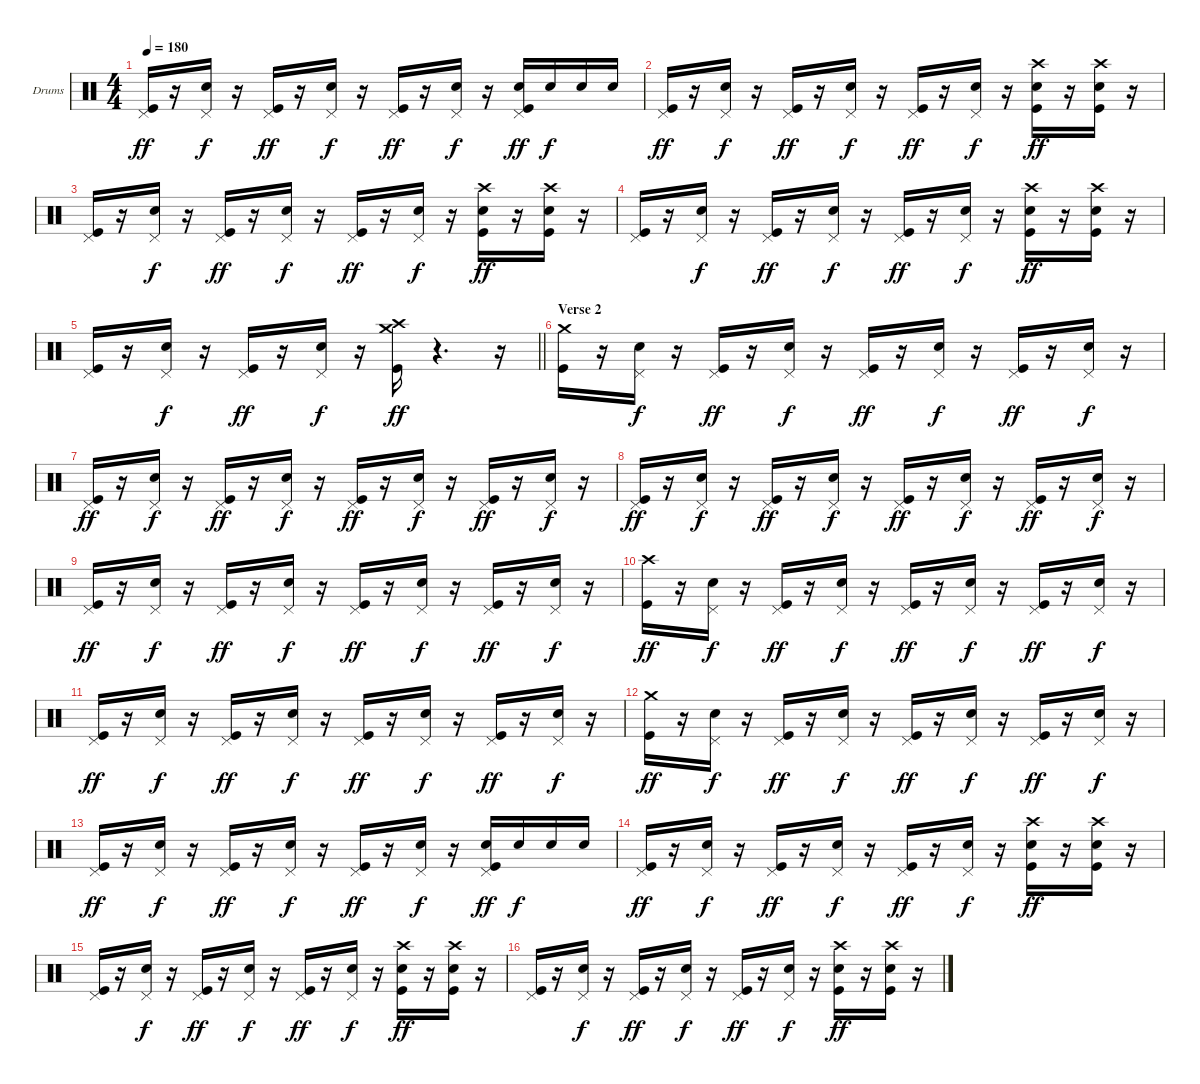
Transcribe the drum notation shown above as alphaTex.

\bracketExtendMode groupsimilarinstruments
\firstSystemTrackNameOrientation horizontal
\otherSystemsTrackNameOrientation horizontal
\track ("Drumkit" "Drums") {instrument percussion}
\staff {score}
\articulation defaults
\ts (4 4)
\tempo 180
\clef neutral
\ks c
("Kick (hit)" "Pedal Hi-Hat (hit)").16{dy ff} r.16 ("Pedal Hi-Hat (hit)" "Snare (hit) 2").16{dy f} r.16 ("Kick (hit)" "Pedal Hi-Hat (hit)").16{dy ff} r.16 ("Pedal Hi-Hat (hit)" "Snare (hit) 2").16{dy f} r.16 ("Kick (hit)" "Pedal Hi-Hat (hit)").16{dy ff} r.16 ("Pedal Hi-Hat (hit)" "Snare (hit) 2").16{dy f} r.16 ("Kick (hit)" "Pedal Hi-Hat (hit)" "Snare (hit) 2").16{dy ff} "Snare (hit) 2".16{dy f} "Snare (hit) 2".16 "Snare (hit) 2".16 |
("Kick (hit)" "Pedal Hi-Hat (hit)").16{dy ff} r.16 ("Pedal Hi-Hat (hit)" "Snare (hit) 2").16{dy f} r.16 ("Kick (hit)" "Pedal Hi-Hat (hit)").16{dy ff} r.16 ("Pedal Hi-Hat (hit)" "Snare (hit) 2").16{dy f} r.16 ("Kick (hit)" "Pedal Hi-Hat (hit)").16{dy ff} r.16 ("Pedal Hi-Hat (hit)" "Snare (hit) 2").16{dy f} r.16 ("Kick (hit)" "Crash high (hit)" "Snare (hit) 2").16{dy ff} r.16 ("Kick (hit)" "Crash high (hit)" "Snare (hit) 2").16 r.16 |
("Kick (hit)" "Pedal Hi-Hat (hit)").16 r.16 ("Pedal Hi-Hat (hit)" "Snare (hit) 2").16{dy f} r.16 ("Kick (hit)" "Pedal Hi-Hat (hit)").16{dy ff} r.16 ("Pedal Hi-Hat (hit)" "Snare (hit) 2").16{dy f} r.16 ("Kick (hit)" "Pedal Hi-Hat (hit)").16{dy ff} r.16 ("Pedal Hi-Hat (hit)" "Snare (hit) 2").16{dy f} r.16 ("Kick (hit)" "Crash high (hit)" "Snare (hit) 2").16{dy ff} r.16 ("Kick (hit)" "Crash high (hit)" "Snare (hit) 2").16 r.16 |
("Kick (hit)" "Pedal Hi-Hat (hit)").16 r.16 ("Pedal Hi-Hat (hit)" "Snare (hit) 2").16{dy f} r.16 ("Kick (hit)" "Pedal Hi-Hat (hit)").16{dy ff} r.16 ("Pedal Hi-Hat (hit)" "Snare (hit) 2").16{dy f} r.16 ("Kick (hit)" "Pedal Hi-Hat (hit)").16{dy ff} r.16 ("Pedal Hi-Hat (hit)" "Snare (hit) 2").16{dy f} r.16 ("Kick (hit)" "Crash high (hit)" "Snare (hit) 2").16{dy ff} r.16 ("Kick (hit)" "Crash high (hit)" "Snare (hit) 2").16 r.16 |
\barLineRight lightlight
("Kick (hit)" "Pedal Hi-Hat (hit)").16 r.16 ("Pedal Hi-Hat (hit)" "Snare (hit) 2").16{dy f} r.16 ("Kick (hit)" "Pedal Hi-Hat (hit)").16{dy ff} r.16 ("Pedal Hi-Hat (hit)" "Snare (hit) 2").16{dy f} r.16 ("Kick (hit)" "Crash medium (hit)" "Crash high (hit)").16{dy ff} r.4{d} r.16 |
\section ("" "Verse 2")
("Kick (hit)" "Crash medium (hit)").16 r.16 ("Pedal Hi-Hat (hit)" "Snare (hit) 2").16{dy f} r.16 ("Kick (hit)" "Pedal Hi-Hat (hit)").16{dy ff} r.16 ("Pedal Hi-Hat (hit)" "Snare (hit) 2").16{dy f} r.16 ("Kick (hit)" "Pedal Hi-Hat (hit)").16{dy ff} r.16 ("Pedal Hi-Hat (hit)" "Snare (hit) 2").16{dy f} r.16 ("Kick (hit)" "Pedal Hi-Hat (hit)").16{dy ff} r.16 ("Pedal Hi-Hat (hit)" "Snare (hit) 2").16{dy f} r.16 |
("Kick (hit)" "Pedal Hi-Hat (hit)").16{dy ff} r.16 ("Pedal Hi-Hat (hit)" "Snare (hit) 2").16{dy f} r.16 ("Kick (hit)" "Pedal Hi-Hat (hit)").16{dy ff} r.16 ("Pedal Hi-Hat (hit)" "Snare (hit) 2").16{dy f} r.16 ("Kick (hit)" "Pedal Hi-Hat (hit)").16{dy ff} r.16 ("Pedal Hi-Hat (hit)" "Snare (hit) 2").16{dy f} r.16 ("Kick (hit)" "Pedal Hi-Hat (hit)").16{dy ff} r.16 ("Pedal Hi-Hat (hit)" "Snare (hit) 2").16{dy f} r.16 |
("Kick (hit)" "Pedal Hi-Hat (hit)").16{dy ff} r.16 ("Pedal Hi-Hat (hit)" "Snare (hit) 2").16{dy f} r.16 ("Kick (hit)" "Pedal Hi-Hat (hit)").16{dy ff} r.16 ("Pedal Hi-Hat (hit)" "Snare (hit) 2").16{dy f} r.16 ("Kick (hit)" "Pedal Hi-Hat (hit)").16{dy ff} r.16 ("Pedal Hi-Hat (hit)" "Snare (hit) 2").16{dy f} r.16 ("Kick (hit)" "Pedal Hi-Hat (hit)").16{dy ff} r.16 ("Pedal Hi-Hat (hit)" "Snare (hit) 2").16{dy f} r.16 |
("Kick (hit)" "Pedal Hi-Hat (hit)").16{dy ff} r.16 ("Pedal Hi-Hat (hit)" "Snare (hit) 2").16{dy f} r.16 ("Kick (hit)" "Pedal Hi-Hat (hit)").16{dy ff} r.16 ("Pedal Hi-Hat (hit)" "Snare (hit) 2").16{dy f} r.16 ("Kick (hit)" "Pedal Hi-Hat (hit)").16{dy ff} r.16 ("Pedal Hi-Hat (hit)" "Snare (hit) 2").16{dy f} r.16 ("Kick (hit)" "Pedal Hi-Hat (hit)").16{dy ff} r.16 ("Pedal Hi-Hat (hit)" "Snare (hit) 2").16{dy f} r.16 |
("Kick (hit)" "Crash high (hit)").16{dy ff} r.16 ("Pedal Hi-Hat (hit)" "Snare (hit) 2").16{dy f} r.16 ("Kick (hit)" "Pedal Hi-Hat (hit)").16{dy ff} r.16 ("Pedal Hi-Hat (hit)" "Snare (hit) 2").16{dy f} r.16 ("Kick (hit)" "Pedal Hi-Hat (hit)").16{dy ff} r.16 ("Pedal Hi-Hat (hit)" "Snare (hit) 2").16{dy f} r.16 ("Kick (hit)" "Pedal Hi-Hat (hit)").16{dy ff} r.16 ("Pedal Hi-Hat (hit)" "Snare (hit) 2").16{dy f} r.16 |
("Kick (hit)" "Pedal Hi-Hat (hit)").16{dy ff} r.16 ("Pedal Hi-Hat (hit)" "Snare (hit) 2").16{dy f} r.16 ("Kick (hit)" "Pedal Hi-Hat (hit)").16{dy ff} r.16 ("Pedal Hi-Hat (hit)" "Snare (hit) 2").16{dy f} r.16 ("Kick (hit)" "Pedal Hi-Hat (hit)").16{dy ff} r.16 ("Pedal Hi-Hat (hit)" "Snare (hit) 2").16{dy f} r.16 ("Kick (hit)" "Pedal Hi-Hat (hit)").16{dy ff} r.16 ("Pedal Hi-Hat (hit)" "Snare (hit) 2").16{dy f} r.16 |
("Kick (hit)" "Crash medium (hit)").16{dy ff} r.16 ("Pedal Hi-Hat (hit)" "Snare (hit) 2").16{dy f} r.16 ("Kick (hit)" "Pedal Hi-Hat (hit)").16{dy ff} r.16 ("Pedal Hi-Hat (hit)" "Snare (hit) 2").16{dy f} r.16 ("Kick (hit)" "Pedal Hi-Hat (hit)").16{dy ff} r.16 ("Pedal Hi-Hat (hit)" "Snare (hit) 2").16{dy f} r.16 ("Kick (hit)" "Pedal Hi-Hat (hit)").16{dy ff} r.16 ("Pedal Hi-Hat (hit)" "Snare (hit) 2").16{dy f} r.16 |
("Kick (hit)" "Pedal Hi-Hat (hit)").16{dy ff} r.16 ("Pedal Hi-Hat (hit)" "Snare (hit) 2").16{dy f} r.16 ("Kick (hit)" "Pedal Hi-Hat (hit)").16{dy ff} r.16 ("Pedal Hi-Hat (hit)" "Snare (hit) 2").16{dy f} r.16 ("Kick (hit)" "Pedal Hi-Hat (hit)").16{dy ff} r.16 ("Pedal Hi-Hat (hit)" "Snare (hit) 2").16{dy f} r.16 ("Kick (hit)" "Pedal Hi-Hat (hit)" "Snare (hit) 2").16{dy ff} "Snare (hit) 2".16{dy f} "Snare (hit) 2".16 "Snare (hit) 2".16 |
("Kick (hit)" "Pedal Hi-Hat (hit)").16{dy ff} r.16 ("Pedal Hi-Hat (hit)" "Snare (hit) 2").16{dy f} r.16 ("Kick (hit)" "Pedal Hi-Hat (hit)").16{dy ff} r.16 ("Pedal Hi-Hat (hit)" "Snare (hit) 2").16{dy f} r.16 ("Kick (hit)" "Pedal Hi-Hat (hit)").16{dy ff} r.16 ("Pedal Hi-Hat (hit)" "Snare (hit) 2").16{dy f} r.16 ("Kick (hit)" "Crash high (hit)" "Snare (hit) 2").16{dy ff} r.16 ("Kick (hit)" "Crash high (hit)" "Snare (hit) 2").16 r.16 |
("Kick (hit)" "Pedal Hi-Hat (hit)").16 r.16 ("Pedal Hi-Hat (hit)" "Snare (hit) 2").16{dy f} r.16 ("Kick (hit)" "Pedal Hi-Hat (hit)").16{dy ff} r.16 ("Pedal Hi-Hat (hit)" "Snare (hit) 2").16{dy f} r.16 ("Kick (hit)" "Pedal Hi-Hat (hit)").16{dy ff} r.16 ("Pedal Hi-Hat (hit)" "Snare (hit) 2").16{dy f} r.16 ("Kick (hit)" "Crash high (hit)" "Snare (hit) 2").16{dy ff} r.16 ("Kick (hit)" "Crash high (hit)" "Snare (hit) 2").16 r.16 |
("Kick (hit)" "Pedal Hi-Hat (hit)").16 r.16 ("Pedal Hi-Hat (hit)" "Snare (hit) 2").16{dy f} r.16 ("Kick (hit)" "Pedal Hi-Hat (hit)").16{dy ff} r.16 ("Pedal Hi-Hat (hit)" "Snare (hit) 2").16{dy f} r.16 ("Kick (hit)" "Pedal Hi-Hat (hit)").16{dy ff} r.16 ("Pedal Hi-Hat (hit)" "Snare (hit) 2").16{dy f} r.16 ("Kick (hit)" "Crash high (hit)" "Snare (hit) 2").16{dy ff} r.16 ("Kick (hit)" "Crash high (hit)" "Snare (hit) 2").16 r.16
